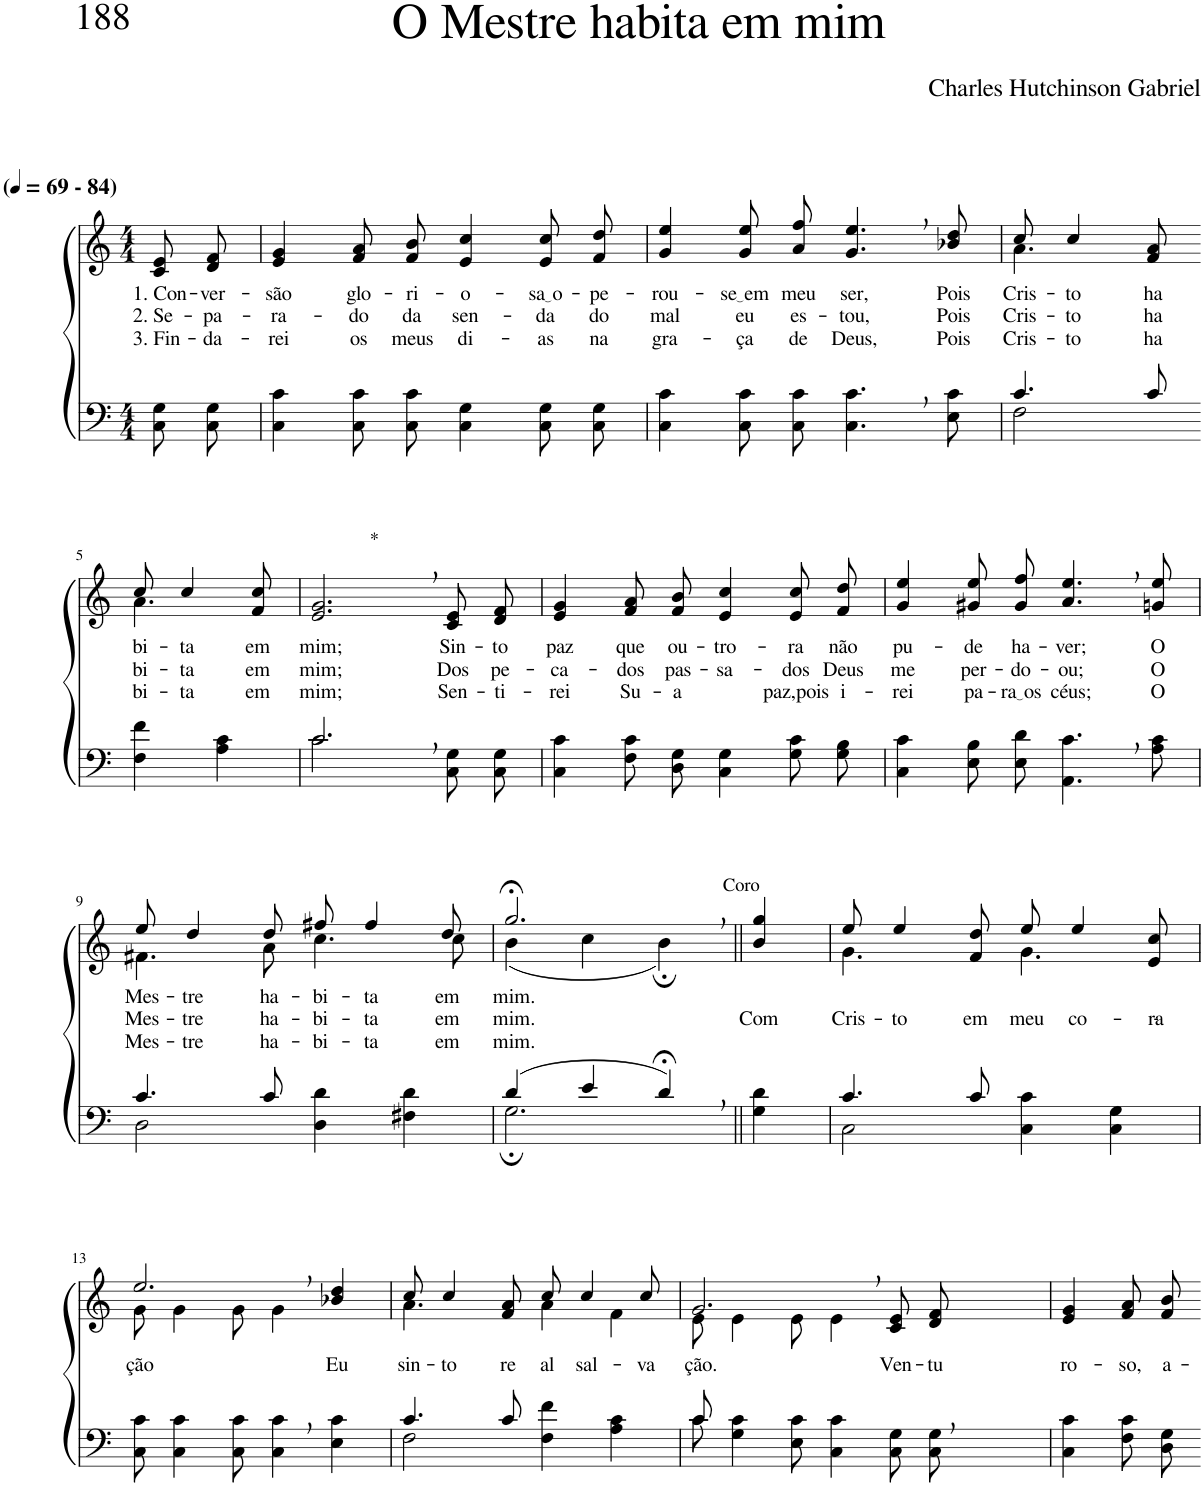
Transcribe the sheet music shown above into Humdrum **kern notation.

**kern	**kern	**text	**text	**text
*part2	*part1	*part1	*part1	*part1
*staff2	*staff1	*staff1	*staff1	*staff1
*I"Parte III e IV	*I"Parte I e II	*	*	*
*clefF4	*clefG2	*	*	*
*Trd2c3	*Trd2c3	*	*	*
*k[]	*k[]	*	*	*
*M4/4	*M4/4	*	*	*
*MM69	*MM69	*	*	*
=1	=1	=1	=1	=1
!	!LO:TX:a:B:t=(	!	!	!
!	!LO:TX:a:B:t=- 84)	!	!	!
!	!	!LO:LY:b	!LO:LY:b	!LO:LY:b
8C\ 8G\L	8c/ 8e/L	1. Con-	2. Se-	3. Fin-
!	!	!LO:LY:b	!LO:LY:b	!LO:LY:b
8C\ 8G\J	8d/ 8f/J	-ver-	-pa-	-da-
=2	=2	=2	=2	=2
!	!	!LO:LY:b	!LO:LY:b	!LO:LY:b
4C\ 4c\	4e/ 4g/	-são	-ra-	-rei
!	!	!LO:LY:b	!LO:LY:b	!LO:LY:b
8C\ 8c\L	8f/ 8a/L	glo-	-do	os
!	!	!LO:LY:b	!LO:LY:b	!LO:LY:b
8C\ 8c\J	8f/ 8b/J	-ri-	da	meus
!	!	!LO:LY:b	!LO:LY:b	!LO:LY:b
4C\ 4G\	4e/ 4cc/	-o-	sen-	di-
!	!	!LO:LY:b	!LO:LY:b	!LO:LY:b
8C\ 8G\L	8e/ 8cc/L	sa o	-da	-as
!	!	!LO:LY:b	!LO:LY:b	!LO:LY:b
8C\ 8G\J	8f/ 8dd/J	-pe-	do	na
=3	=3	=3	=3	=3
!	!	!LO:LY:b	!LO:LY:b	!LO:LY:b
4C\ 4c\	4g/ 4ee/	-rou-	mal	gra-
!	!	!LO:LY:b	!LO:LY:b	!LO:LY:b
8C\ 8c\L	8g\ 8ee\L	se em	eu	-ça
!	!	!LO:LY:b	!LO:LY:b	!LO:LY:b
8C\ 8c\J	8a\ 8ff\J	meu	es-	de
!	!	!LO:LY:b	!LO:LY:b	!LO:LY:b
4.C\, 4.c\,	4.g/, 4.ee/,	ser,	-tou,	Deus,
!	!	!LO:LY:b	!LO:LY:b	!LO:LY:b
8E\ 8c\	8b-X/ 8dd/	Pois	Pois	Pois
=4	=4	=4	=4	=4
*^	*^	*	*	*
!	!	!	!	!LO:LY:b	!LO:LY:b	!LO:LY:b
4.c/	2F\	8cc/	4.a\	Cris-	Cris-	Cris-
!	!	!	!	!LO:LY:b	!LO:LY:b	!LO:LY:b
.	.	4cc/	.	-to	-to	-to
!	!	!	!	!LO:LY:b	!LO:LY:b	!LO:LY:b
8c/	.	8f/ 8a/	8ryy	ha-	ha-	ha-
*v	*v	*	*	*	*	*
!!LO:LB:g=z	!!
=5-	=5-	=5-	=5-	=5-	=5-
!	!	!	!LO:LY:b	!LO:LY:b	!LO:LY:b
4F\ 4f\	8cc/	4.a\	-bi-	-bi-	-bi-
!	!	!	!LO:LY:b	!LO:LY:b	!LO:LY:b
.	4cc/	.	-ta	-ta	-ta
4A\ 4c\	.	.	.	.	.
!	!	!	!LO:LY:b	!LO:LY:b	!LO:LY:b
.	8f/ 8cc/	8ryy	em	em	em
=6	=6	=6	=6	=6	=6
*^	*	*	*	*	*
!	!	!LO:TX:a:t=*	!	!	!	!
!	!	!	!	!LO:LY:b	!LO:LY:b	!LO:LY:b
*	*	*v	*v	*	*	*
2.c,/	2.c\	2.e/, 2.g/,	mim;	mim;	mim;
!	!	!	!LO:LY:b	!LO:LY:b	!LO:LY:b
4ryy	8C\ 8G\L	8c/ 8e/L	Sin-	Dos	Sen-
!	!	!	!LO:LY:b	!LO:LY:b	!LO:LY:b
.	8C\ 8G\J	8d/ 8f/J	-to	pe-	-ti-
=7	=7	=7	=7	=7	=7
!	!	!	!LO:LY:b	!LO:LY:b	!LO:LY:b
*v	*v	*	*	*	*
4C\ 4c\	4e/ 4g/	paz	-ca-	-rei
!	!	!LO:LY:b	!LO:LY:b	!LO:LY:b
8F\ 8c\L	8f/ 8a/L	que	-dos	Su-
!	!	!LO:LY:b	!LO:LY:b	!LO:LY:b
8D\ 8G\J	8f/ 8b/J	ou-	pas-	-a
!	!	!LO:LY:b	!LO:LY:b	!
4C\ 4G\	4e/ 4cc/	-tro-	-sa-	.
!	!	!LO:LY:b	!LO:LY:b	!LO:LY:b
8G\ 8c\L	8e/ 8cc/L	-ra	-dos	paz,pois
!	!	!LO:LY:b	!LO:LY:b	!LO:LY:b
8G\ 8B\J	8f/ 8dd/J	não	Deus	i-
=8	=8	=8	=8	=8
!	!	!LO:LY:b	!LO:LY:b	!LO:LY:b
4C\ 4c\	4g/ 4ee/	pu-	me	-rei
!	!	!LO:LY:b	!LO:LY:b	!LO:LY:b
8E\ 8B\L	8g#X\ 8ee\L	-de	per-	pa-
!	!	!LO:LY:b	!LO:LY:b	!LO:LY:b
8E\ 8d\J	8g#\ 8ff\J	ha-	-do-	ra os
!	!	!LO:LY:b	!LO:LY:b	!LO:LY:b
4.AA\, 4.c\,	4.a/, 4.ee/,	-ver;	-ou;	céus;
!	!	!LO:LY:b	!LO:LY:b	!LO:LY:b
8A\ 8c\	8gn/ 8ee/	O	O	O
!!LO:LB:g=z
=9	=9	=9	=9	=9
*^	*^	*	*	*
!	!	!	!	!LO:LY:b	!LO:LY:b	!LO:LY:b
4.c/	2D\	8ee/	4.f#X\	Mes-	Mes-	Mes-
!	!	!	!	!LO:LY:b	!LO:LY:b	!LO:LY:b
.	.	4dd/	.	-tre	tre	-tre
!	!	!	!	!LO:LY:b	!LO:LY:b	!LO:LY:b
8c/	.	8dd/	8a\	ha-	-ha-	ha-
!	!	!	!	!LO:LY:b	!LO:LY:b	!LO:LY:b
2ryy	4D\ 4d\	8ff#X/	4.cc\	-bi-	-bi-	-bi-
!	!	!	!	!LO:LY:b	!LO:LY:b	!LO:LY:b
.	.	4ff#/	.	ta	-ta	-ta
.	4F#X\ 4d\	.	.	.	.	.
!	!	!	!	!LO:LY:b	!LO:LY:b	!LO:LY:b
.	.	8dd/	8cc\	-em	em	em
=10	=10	=10	=10	=10	=10	=10
!	!	!	!	!LO:LY:b	!LO:LY:b	!LO:LY:b
(4d/	2.G;\	2.gg;<,/	(4b\	mim.	mim.	mim.
4e/	.	.	4cc\	.	.	.
!	!	!	!LO:TX:a:t=Coro	!	!	!
4d;<,/)	.	.	4b;\)	.	.	.
*v	*v	*	*	*	*	*
=11||	=11||	=11||	=11||	=11||	=11||
!	!	!	!	!LO:LY:b	!
*	*v	*v	*	*	*
4G\ 4d\	4b/ 4gg/	.	Com	.
=12	=12	=12	=12	=12
*^	*^	*	*	*
!	!	!	!	!	!LO:LY:b	!
4.c/	2C\	8ee/	4.g\	.	Cris-	.
!	!	!	!	!	!LO:LY:b	!
.	.	4ee/	.	.	-to	.
!	!	!	!	!	!LO:LY:b	!
8c/	.	8f/ 8dd/	8ryy	.	em	.
!	!	!	!	!	!LO:LY:b	!
2ryy	4C\ 4c\	8ee/	4.g\	.	meu	.
!	!	!	!	!	!LO:LY:b	!
.	.	4ee/	.	.	co-	.
.	4C\ 4G\	.	.	.	.	.
!	!	!	!	!	!LO:LY:b	!
.	.	8e/ 8cc/	8ryy	.	-ra-	.
*v	*v	*	*	*	*	*
!!LO:LB:g=z	!!
=13	=13	=13	=13	=13	=13
!	!	!	!LO:LY:b	!	!
8C\ 8c\	2.ee,/	8g\	ção	.	.
4C\ 4c\	.	4g\	.	.	.
8C\ 8c\	.	8g\	.	.	.
4C\, 4c\,	.	4g\	.	.	.
!	!	!	!LO:LY:b	!	!
4E\ 4c\	4b-X/ 4dd/	4ryy	Eu	.	.
=14	=14	=14	=14	=14	=14
*^	*	*	*	*	*
!	!	!	!	!LO:LY:b	!	!
4.c/	2F\	8cc/	4.a\	sin-	.	.
!	!	!	!	!LO:LY:b	!	!
.	.	4cc/	.	-to	.	.
!	!	!	!	!LO:LY:b	!	!
8c/	.	8f/ 8a/	8ryy	re-	.	.
!	!	!	!	!LO:LY:b	!	!
2ryy	4F\ 4f\	8cc/	4a\	-al	.	.
!	!	!	!	!LO:LY:b	!	!
.	.	4cc/	.	sal-	.	.
.	4A\ 4c\	.	4f\	.	.	.
!	!	!	!	!LO:LY:b	!	!
.	.	8cc/	.	-va-	.	.
=15	=15	=15	=15	=15	=15	=15
!	!	!	!	!LO:LY:b	!	!
8c/	8c\	2.g,/	8e\	-ção.	.	.
2..ryy	4G\ 4c\	.	4e\	.	.	.
.	8E\ 8c\	.	8e\	.	.	.
.	4C\ 4c\	.	4e\	.	.	.
!	!	!	!	!LO:LY:b	!	!
.	8C\ 8G\L	8c/ 8e/L	4ryy	Ven-	.	.
!	!	!	!	!LO:LY:b	!	!
.	8C\ 8G\J	8d/ 8f/J	.	-tu	.	.
*	*	*v	*v	*	*	*
=16	=16	=16	=16	=16	=16
!	!	!	!LO:LY:b	!	!
*v	*v	*	*	*	*
4C\ 4c\	4e/ 4g/	ro-	.	.
!	!	!LO:LY:b	!	!
8F\ 8c\L	8f/ 8a/L	-so,	.	.
!	!	!LO:LY:b	!	!
8D\ 8G\J	8f/ 8b/J	a-	.	.
=-	=-	=-	=-	=-
*-	*-	*-	*-	*-
